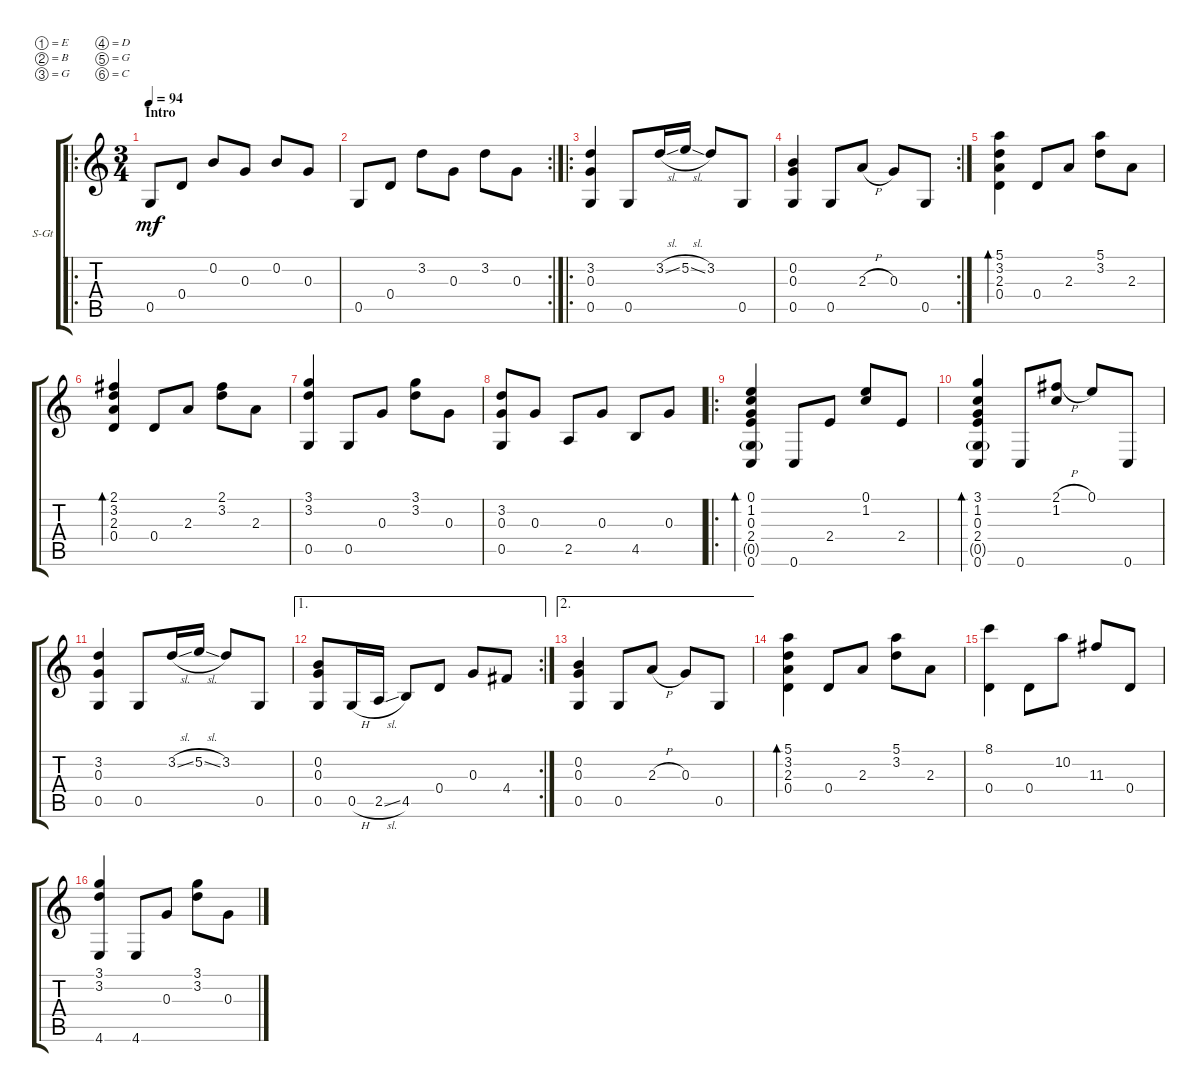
\defaultSystemsLayout 4
\bracketExtendMode groupsimilarinstruments
\firstSystemTrackNameOrientation horizontal
\otherSystemsTrackNameOrientation horizontal
\track ("Steel Guitar" "S-Gt") {instrument acousticguitarsteel}
\staff {score tabs}
\tuning (E4 B3 G3 D3 G2 C2)
\ro
\ts (3 4)
\section ("" "Intro")
\tempo 94
\clef g2
\ks c
0.5.8{dy mf instrument acousticguitarsteel} 0.4.8 0.2.8 0.3.8 0.2.8 0.3.8 |
\rc 2
0.5.8 0.4.8 3.2.8 0.3.8 3.2.8 0.3.8 |
\ro
(0.5 0.3 3.2).4 0.5.8 3.2{sl}.16 5.2{sl}.16 3.2.8 0.5.8 |
\rc 2
(0.5 0.2 0.3).4 0.5.8 2.3{h}.8 0.3.8 0.5.8 |
(0.4 2.3 3.2 5.1).4{bd 240} 0.4.8 2.3.8 (5.1 3.2).8 2.3.8 |
(0.4 2.3 3.2 2.1).4{bd 240} 0.4.8 2.3.8 (3.2 2.1).8 2.3.8 |
(0.5 3.2 3.1).4 0.5.8 0.3.8 (3.1 3.2).8 0.3.8 |
(0.5 0.3 3.2).8 0.3.8 2.5.8 0.3.8 4.5.8 0.3.8 |
\ro
(0.6 0.5{g} 2.4 0.3 1.2 0.1).4{bd 240} 0.6.8 2.4.8 (1.2 0.1).8 2.4.8 |
(0.6 0.5{g} 2.4 0.3 1.2 3.1).4{bd 240} 0.6.8 (1.2 2.1{h}).8 0.1.8 0.6.8 |
(0.5 3.2 0.3).4 0.5.8 3.2{sl}.16 5.2{sl}.16 3.2.8 0.5.8 |
\ae 1
\rc 2
(0.5 0.2 0.3).8 0.5{h}.16 2.5{sl}.16 4.5.8 0.4.8 0.3.8 4.4.8 |
\ae 2
(0.5 0.2 0.3).4 0.5.8 2.3{h}.8 0.3.8 0.5.8 |
(5.1 3.2 2.3 0.4).4{bd 240} 0.4.8 2.3.8 (3.2 5.1).8 2.3.8 |
(0.4 8.1).4 0.4.8 10.2.8 11.3.8 0.4.8 |
(4.6 3.1 3.2).4 4.6.8 0.3.8 (3.1 3.2).8 0.3.8
